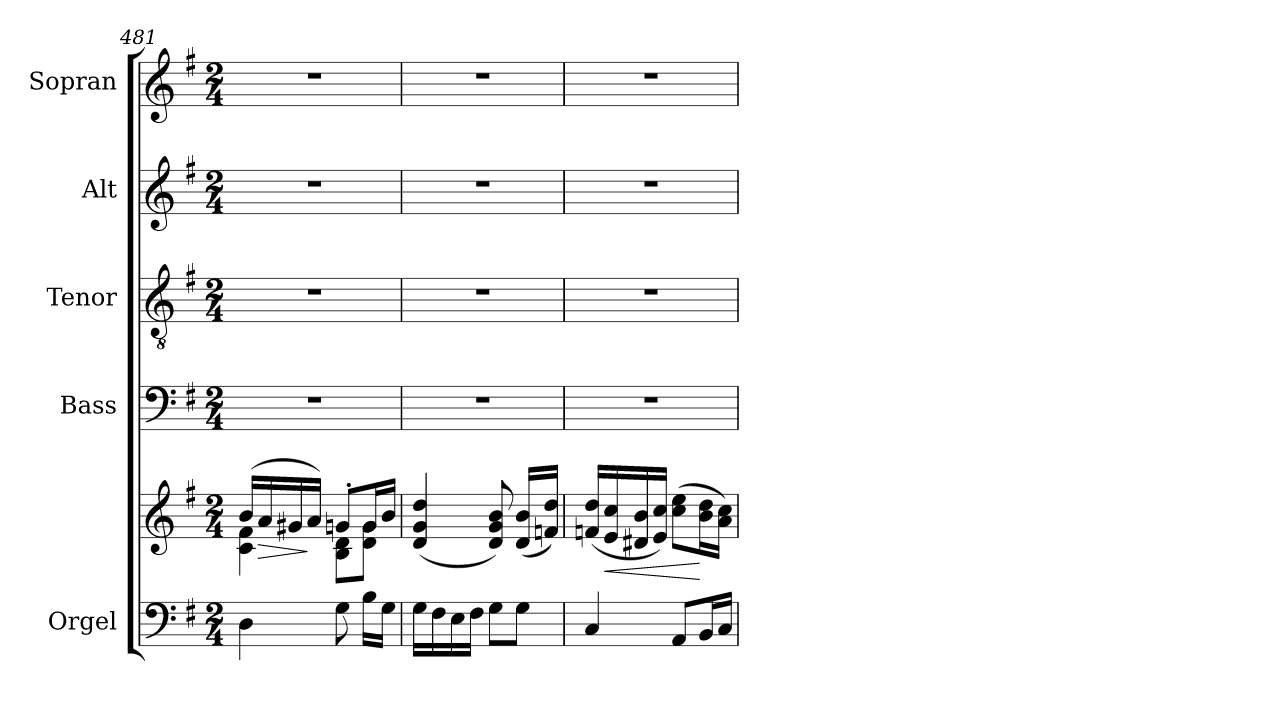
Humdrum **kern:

**kern	**kern	**dynam	**kern	**kern	**kern	**kern
*part5	*part5	*part5	*part4	*part3	*part2	*part1
*staff6	*staff5	*staff5/6	*staff4	*staff3	*staff2	*staff1
*I"Orgel	*	*	*I"Bass	*I"Tenor	*I"Alt	*I"Sopran
*I'Org.	*	*	*I'B.	*I'T.	*I'A.	*I'S.
*clefF4	*clefG2	*	*clefF4	*clefGv2	*clefG2	*clefG2
*k[f#]	*k[f#]	*	*k[f#]	*k[f#]	*k[f#]	*k[f#]
*G:	*G:	*	*G:	*G:	*G:	*G:
*M2/4	*M2/4	*	*M2/4	*M2/4	*M2/4	*M2/4
=481	=481	=481	=481	=481	=481	=481
*	*^	*	*	*	*	*
4D\	(>16b/LL	4c\ 4f#\	.	2r	2r	2r	2r
!	!	!	!LO:HP:b	!	!	!	!
.	16a/	.	>	.	.	.	.
.	16g#X/	.	.	.	.	.	.
.	16a/JJ)	.	]	.	.	.	.
8G\	8gn'</L	8B\ 8d\L	.	.	.	.	.
16B\LL	16g/L	8d\ 8g\J	.	.	.	.	.
16G\JJ	16b/JJ	.	.	.	.	.	.
*	*v	*v	*	*	*	*	*
=482	=482	=482	=482	=482	=482	=482
16G\LL	(<4d/ 4g/ 4dd/	.	2r	2r	2r	2r
16F#\	.	.	.	.	.	.
16E\	.	.	.	.	.	.
16F#\JJ	.	.	.	.	.	.
8G\L	8d/ 8g/ 8b/)	.	.	.	.	.
8G\J	(<16d/ 16b/LL	.	.	.	.	.
.	16fn/ 16dd/JJ)	.	.	.	.	.
=483	=483	=483	=483	=483	=483	=483
4C/	(<16fn/ 16dd/LL	.	2r	2r	2r	2r
!	!	!LO:HP:b	!	!	!	!
.	16e/ 16cc/	<	.	.	.	.
.	16d#X/ 16b/	.	.	.	.	.
.	16e/ 16cc/JJ)	.	.	.	.	.
8AA/L	(>8cc\ 8ee\L	.	.	.	.	.
16BB/L	16b\ 16dd\L	[	.	.	.	.
16C/JJ	16a\ 16cc\JJ)	.	.	.	.	.
=	=	=	=	=	=	=
*-	*-	*-	*-	*-	*-	*-
